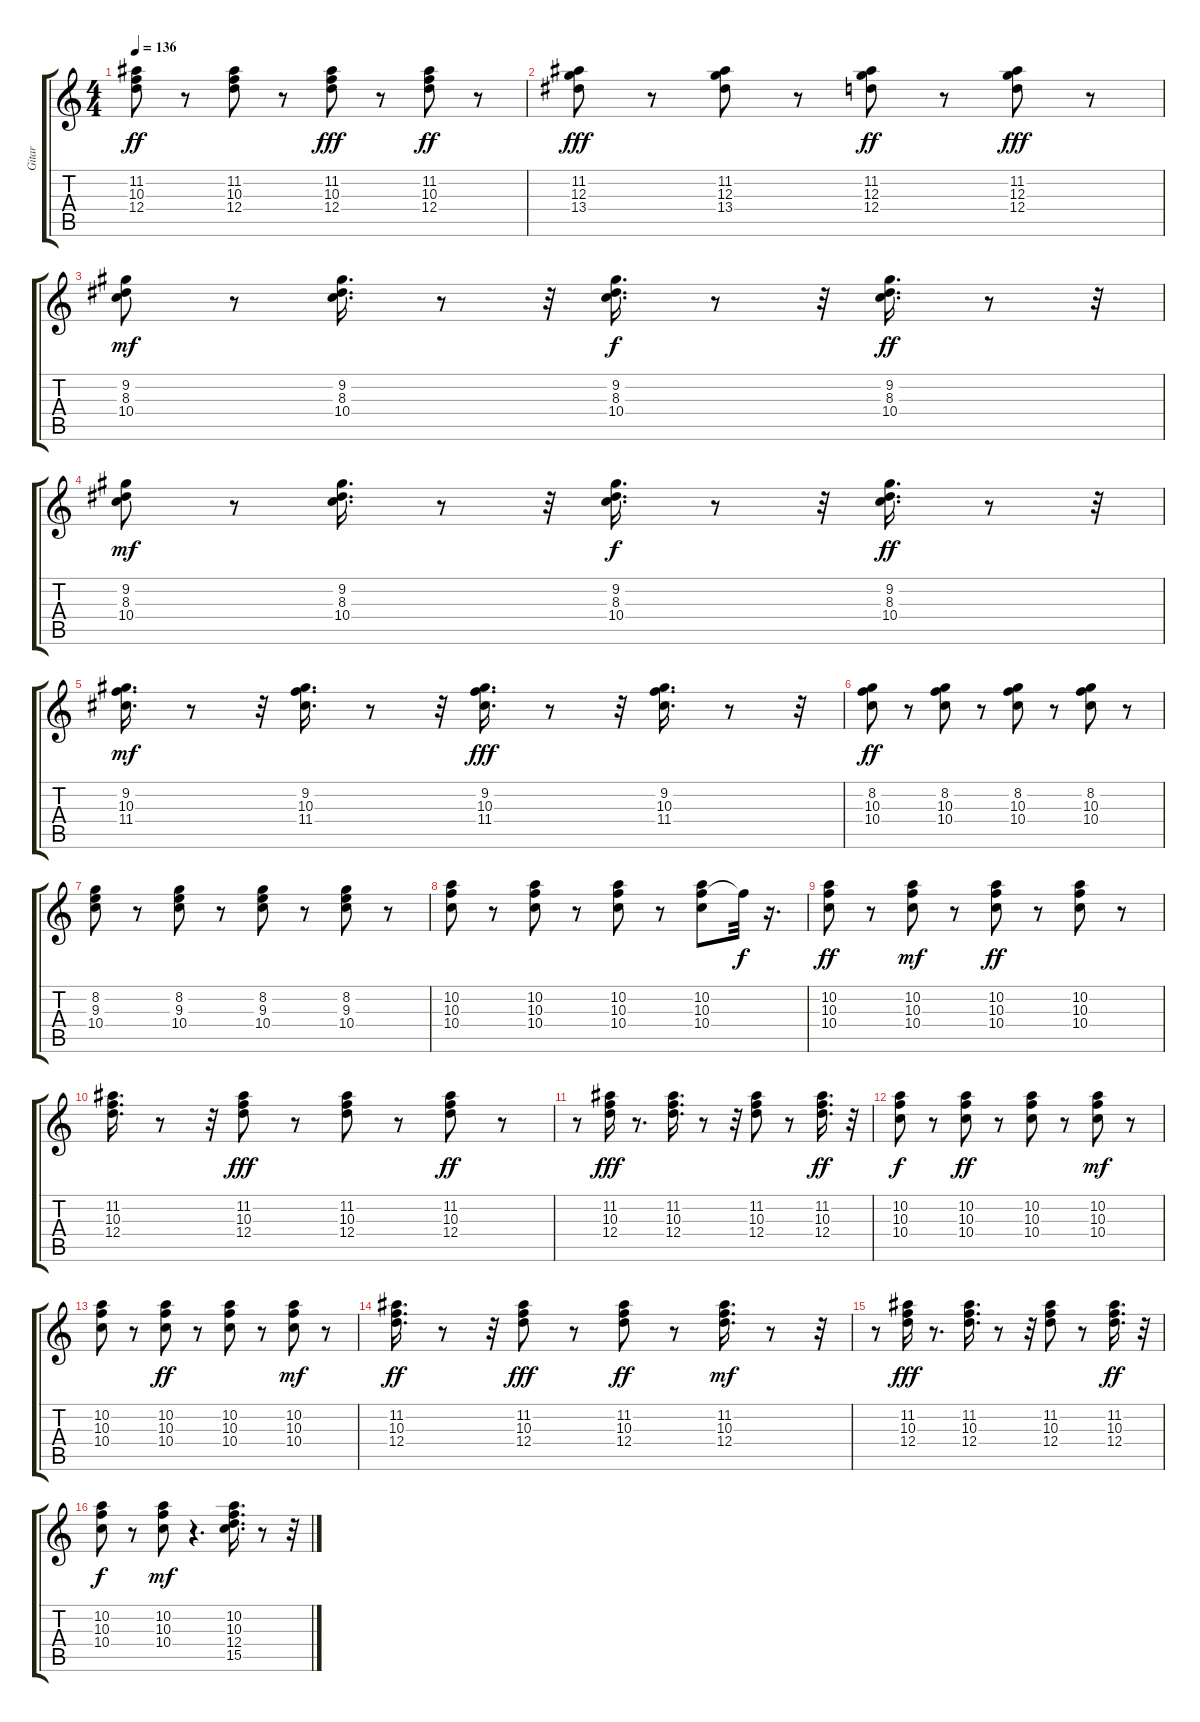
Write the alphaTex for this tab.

\track ("Gitar" "Gitar") {instrument acousticguitarsteel}
\staff {score tabs}
\tuning (E4 B3 G3 D3 A2 E2) {hide}
\ts (4 4)
\tempo 136
\clef g2
\ks c
(11.2 10.3 12.4).8{dy ff} r.8 (11.2 10.3 12.4).8 r.8 (11.2 10.3 12.4).8{dy fff} r.8 (11.2 10.3 12.4).8{dy ff} r.8 |
(11.2 12.3 13.4).8{dy fff} r.8 (11.2 12.3 13.4).8 r.8 (11.2 12.3 12.4).8{dy ff} r.8 (11.2 12.3 12.4).8{dy fff} r.8 |
(9.2 8.3 10.4).8{dy mf} r.8 (9.2 8.3 10.4).16{d} r.8 r.32 (9.2 8.3 10.4).16{d dy f} r.8 r.32 (9.2 8.3 10.4).16{d dy ff} r.8 r.32 |
(9.2 8.3 10.4).8{dy mf} r.8 (9.2 8.3 10.4).16{d} r.8 r.32 (9.2 8.3 10.4).16{d dy f} r.8 r.32 (9.2 8.3 10.4).16{d dy ff} r.8 r.32 |
(9.2 10.3 11.4).16{d dy mf} r.8 r.32 (9.2 10.3 11.4).16{d} r.8 r.32 (9.2 10.3 11.4).16{d dy fff} r.8 r.32 (9.2 10.3 11.4).16{d} r.8 r.32 |
(8.2 10.3 10.4).8{dy ff} r.8 (8.2 10.3 10.4).8 r.8 (8.2 10.3 10.4).8 r.8 (8.2 10.3 10.4).8 r.8 |
(8.2 9.3 10.4).8 r.8 (8.2 9.3 10.4).8 r.8 (8.2 9.3 10.4).8 r.8 (8.2 9.3 10.4).8 r.8 |
(10.2 10.3 10.4).8 r.8 (10.2 10.3 10.4).8 r.8 (10.2 10.3 10.4).8 r.8 (10.2 10.3 10.4).8 10.3{t}.32{dy f} r.16{d} |
(10.2 10.3 10.4).8{dy ff} r.8 (10.2 10.3 10.4).8{dy mf} r.8 (10.2 10.3 10.4).8{dy ff} r.8 (10.2 10.3 10.4).8 r.8 |
(11.2 10.3 12.4).16{d} r.8 r.32 (11.2 10.3 12.4).8{dy fff} r.8 (11.2 10.3 12.4).8 r.8 (11.2 10.3 12.4).8{dy ff} r.8 |
r.8 (11.2 10.3 12.4).16{dy fff} r.8{d} (11.2 10.3 12.4).16{d} r.8 r.32 (11.2 10.3 12.4).8 r.8 (11.2 10.3 12.4).16{d dy ff} r.32 |
(10.2 10.3 10.4).8{dy f} r.8 (10.2 10.3 10.4).8{dy ff} r.8 (10.2 10.3 10.4).8 r.8 (10.2 10.3 10.4).8{dy mf} r.8 |
(10.2 10.3 10.4).8 r.8 (10.2 10.3 10.4).8{dy ff} r.8 (10.2 10.3 10.4).8 r.8 (10.2 10.3 10.4).8{dy mf} r.8 |
(11.2 10.3 12.4).16{d dy ff} r.8 r.32 (11.2 10.3 12.4).8{dy fff} r.8 (11.2 10.3 12.4).8{dy ff} r.8 (11.2 10.3 12.4).16{d dy mf} r.8 r.32 |
r.8 (11.2 10.3 12.4).16{dy fff} r.8{d} (11.2 10.3 12.4).16{d volume 13} r.8 r.32 (11.2 10.3 12.4).8 r.8 (11.2 10.3 12.4).16{d dy ff volume 13} r.32 |
(10.2 10.3 10.4).8{dy f} r.8 (10.2 10.3 10.4).8{dy mf} r.4{d} (10.2 10.3 12.4 15.5).16{d volume 12} r.8 r.32
